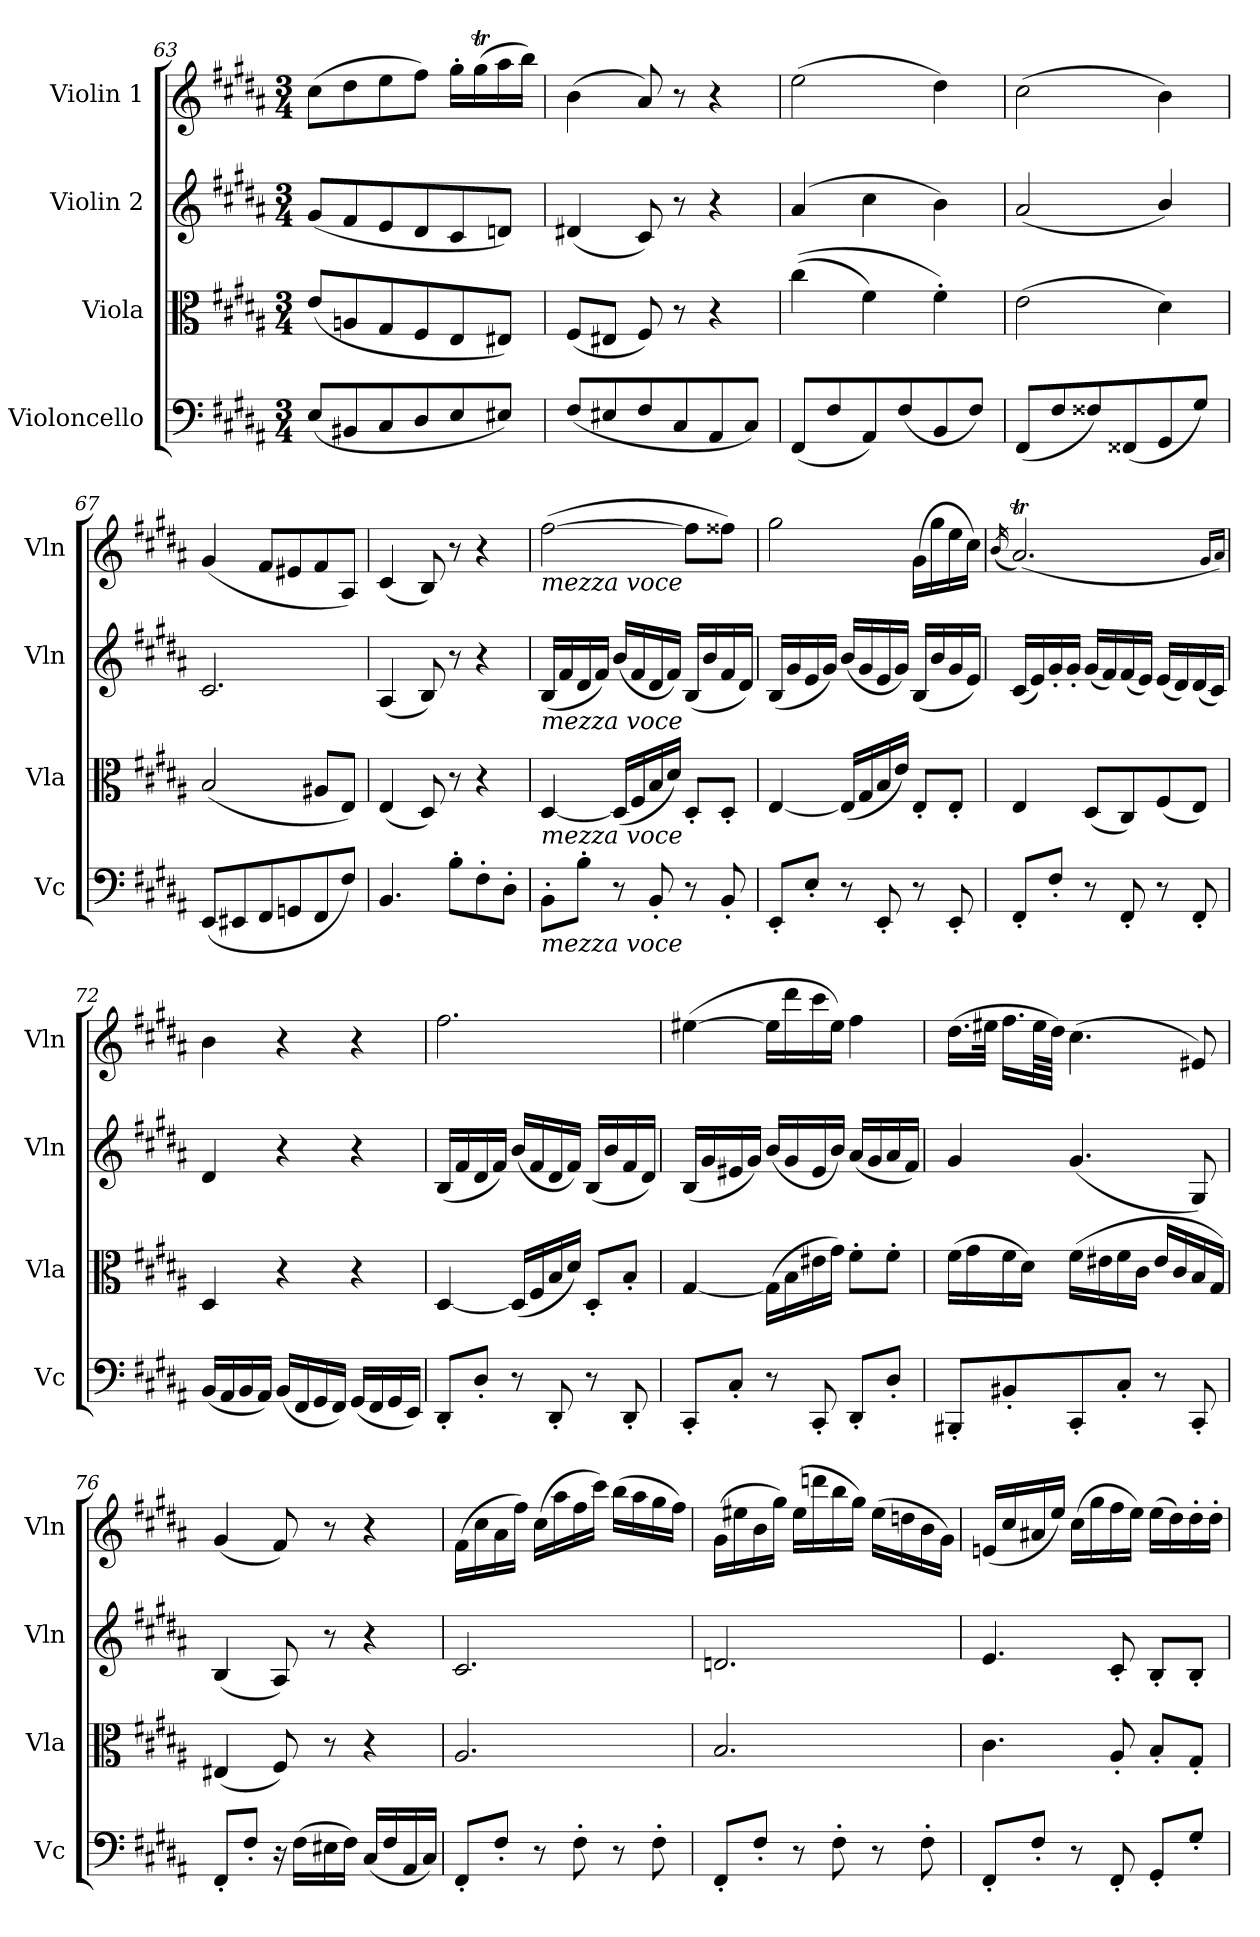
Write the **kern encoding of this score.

**kern	**kern	**kern	**kern
*part4	*part3	*part2	*part1
*staff4	*staff3	*staff2	*staff1
*I"Violoncello	*I"Viola	*I"Violin 2	*I"Violin 1
*I'Vc	*I'Vla	*I'Vln	*I'Vln
!!LO:LB:g=z
*clefF4	*clefC3	*clefG2	*clefG2
*k[f#c#g#d#a#]	*k[f#c#g#d#a#]	*k[f#c#g#d#a#]	*k[f#c#g#d#a#]
*M3/4	*M3/4	*M3/4	*M3/4
=63	=63	=63	=63
(8E/L	(8e/L	(8g#/L	(8cc#\L
8BB#X/	8An/	8f#/	8dd#\
8C#/	8G#/	8e/	8ee\
8D#/	8F#/	8d#/	8ff#\J)
8E/	8E/	8c#/	16gg#'\LL
.	.	.	(16gg#T\
8E#X/J)	8E#X/J)	8dn/J)	16aa#\
.	.	.	16bb\JJ)
!!LO:PB:g=z
=64	=64	=64	=64
(8F#/L	(8F#/L	(4d#X/	(4b\
8E#X/	8E#X/J	.	.
8F#/	8F#/)	8c#/)	8a#/)
8C#/	8r	8r	8r
8AA#/	4r	4r	4r
8C#/J)	.	.	.
=65	=65	=65	=65
(8FF#/L	((4cc#\	(4a#/	(2ee\
8F#/	.	.	.
8AA#/)	4f#\)	4cc#\	.
(8F#/	.	.	.
8BB/	4f#'\)	4b\)	4dd#\)
8F#/J)	.	.	.
=66	=66	=66	=66
(8FF#/L	(2e\	(2a#/	(2cc#\
8F#/	.	.	.
8F##X/)	.	.	.
(8FF##X/	.	.	.
8GG#/	4d#\)	4b/)	4b\)
8G#/J)	.	.	.
=67	=67	=67	=67
(8EE/L	(2B/	2.c#/	(4g#/
8EE#X/	.	.	.
8FF#/	.	.	8f#/L
8GGn/	.	.	8e#X/
8FF#/	8A#X/L	.	8f#/
8F#/J)	8E/J)	.	8A#/J)
=68	=68	=68	=68
4.BB/	(4E/	(4A#/	(4c#/
.	8D#/)	8B/)	8B/)
8B'\L	8r	8r	8r
8F#'\	4r	4r	4r
8D#'\J	.	.	.
!!LO:LB:g=z
=69	=69	=69	=69
!	!	!	!LO:TX:b:i:t=mezza voce
!	!	!LO:TX:b:i:t=mezza voce	!
!	!LO:TX:b:i:t=mezza voce	!	!
!LO:TX:b:i:t=mezza voce	!	!	!
8BB'\L	[4D#/	(16B/LL	([2ff#\
.	.	16f#/	.
8B'\J	.	16d#/	.
.	.	16f#/JJ)	.
8r	(16D#/LL]	(16b/LL	.
.	16F#/	16f#/	.
8BB'/	16B/	16d#/	.
.	16d#/JJ)	16f#/JJ)	.
8r	8D#'/L	(16B/LL	8ff#\L]
.	.	16b/	.
8BB'/	8D#'/J	16f#/	8ff##X\J)
.	.	16d#/JJ)	.
!!LO:LB:g=z
=70	=70	=70	=70
8EE'/L	[4E/	(16B/LL	2gg#\
.	.	16g#/	.
8E'/J	.	16e/	.
.	.	16g#/JJ)	.
8r	(16E/LL]	(16b/LL	.
.	16G#/	16g#/	.
8EE'/	16B/	16e/	.
.	16e/JJ)	16g#/JJ)	.
8r	8E'/L	(16B/LL	(16g#\LL
.	.	16b/	16gg#\
8EE'/	8E'/J	16g#/	16ee\
.	.	16e/JJ)	16cc#\JJ)
=71	=71	=71	=71
.	.	.	(16qb/
8FF#'/L	4E/	(16c#/LL	(2.a#t/)
.	.	16e/)	.
8F#'/J	.	16g#'/	.
.	.	16g#'/JJ	.
8r	(8D#/L	(16g#/LL	.
.	.	16f#/)	.
8FF#'/	8C#/)	(16f#/	.
.	.	16e/JJ)	.
8r	(8F#/	(16e/LL	.
.	.	16d#/)	.
8FF#'/	8E/J)	(16d#/	.
.	.	16c#/JJ)	.
.	.	.	16qg#/LL
.	.	.	16qa#/JJ)
=72	=72	=72	=72
(16BB/LL	4D#/	4d#/	4b\
16AA#/	.	.	.
16BB/	.	.	.
16AA#/JJ)	.	.	.
(16BB/LL	4r	4r	4r
16FF#/	.	.	.
16GG#/	.	.	.
16FF#/JJ)	.	.	.
(16GG#/LL	4r	4r	4r
16FF#/	.	.	.
16GG#/	.	.	.
16EE/JJ)	.	.	.
!!LO:LB:g=z
=73	=73	=73	=73
8DD#'/L	[4D#/	(16B/LL	2.ff#\
.	.	16f#/	.
8D#'/J	.	16d#/	.
.	.	16f#/JJ)	.
8r	(16D#/LL]	(16b/LL	.
.	16F#/	16f#/	.
8DD#'/	16B/	16d#/	.
.	16d#/JJ)	16f#/JJ)	.
8r	8D#'/L	(16B/LL	.
.	.	16b/	.
8DD#'/	8B'/J	16f#/	.
.	.	16d#/JJ)	.
!!LO:LB:g=z
=74	=74	=74	=74
8CC#'/L	[4G#/	(16B/LL	([4ee#X\
.	.	16g#/	.
8C#'/J	.	16e#X/	.
.	.	16g#/JJ)	.
8r	(16G#\LL]	(16b/LL	16ee#\LL]
.	16B\	16g#/	16ddd#\
8CC#'/	16e#X\	16e#/	16ccc#\
.	16g#\JJ)	16b/JJ)	16ee#\JJ)
8DD#'/L	8f#'\L	(16a#/LL	4ff#\
.	.	16g#/	.
8D#'/J	8f#'\J	16a#/	.
.	.	16f#/JJ)	.
=75	=75	=75	=75
8BBB#X'/L	(16f#\LL	4g#/	(16.dd#\LL
.	16g#\	.	.
.	.	.	32ee#X\JJk
8BB#X'/	16f#\	.	16.ff#\LL
.	16d#\JJ)	.	.
.	.	.	64ee#\LL
.	.	.	64dd#\JJJJ)
8CC#'/	(16f#\LL	(4.g#/	(4.cc#\
.	16e#X\	.	.
8C#'/J	16f#\	.	.
.	16c#\JJ	.	.
8r	16e#/LL	.	.
.	16c#/	.	.
8CC#'/	16B/	8G#/)	8e#X/)
.	16G#/JJ)	.	.
=76	=76	=76	=76
8FF#'/L	(4E#X/	(4B/	(4g#/
8F#'/J	.	.	.
16r	8F#/)	8A#/)	8f#/)
(16F#\LL	.	.	.
16E#X\	8r	8r	8r
16F#\JJ)	.	.	.
(16C#/LL	4r	4r	4r
16F#/	.	.	.
16AA#/	.	.	.
16C#/JJ)	.	.	.
!!LO:PB:g=z
=77	=77	=77	=77
8FF#'/L	2.A#/	2.c#/	(16f#\LL
.	.	.	16cc#\
8F#'/J	.	.	16a#\
.	.	.	16ff#\JJ)
8r	.	.	(16cc#\LL
.	.	.	16aa#\
8F#'\	.	.	16ff#\
.	.	.	16ccc#\JJ)
8r	.	.	(16bb\LL
.	.	.	16aa#\
8F#'\	.	.	16gg#\
.	.	.	16ff#\JJ)
!!LO:LB:g=z
=78	=78	=78	=78
8FF#'/L	2.B/	2.dn/	(16g#\LL
.	.	.	16ee#X\
8F#'/J	.	.	16b\
.	.	.	16gg#\JJ)
8r	.	.	(16ee#\LL
.	.	.	16dddn\
8F#'\	.	.	16bb\
.	.	.	16gg#\JJ)
8r	.	.	(16ee#\LL
.	.	.	16ddn\
8F#'\	.	.	16b\
.	.	.	16g#\JJ)
=79	=79	=79	=79
8FF#'/L	4.c#\	4.e/	(16en/LL
.	.	.	16cc#/
8F#'/J	.	.	16a#X/
.	.	.	16ee/JJ)
8r	.	.	(16cc#\LL
.	.	.	16gg#\
8FF#'/	8A#'/	8c#'/	16ff#\
.	.	.	16ee\JJ)
8GG#'/L	8B'/L	8B'/L	(16ee\LL
.	.	.	16dd#\)
8G#'/J	8G#'/J	8B'/J	16dd#'\
.	.	.	16dd#'\JJ
=	=	=	=
*-	*-	*-	*-
